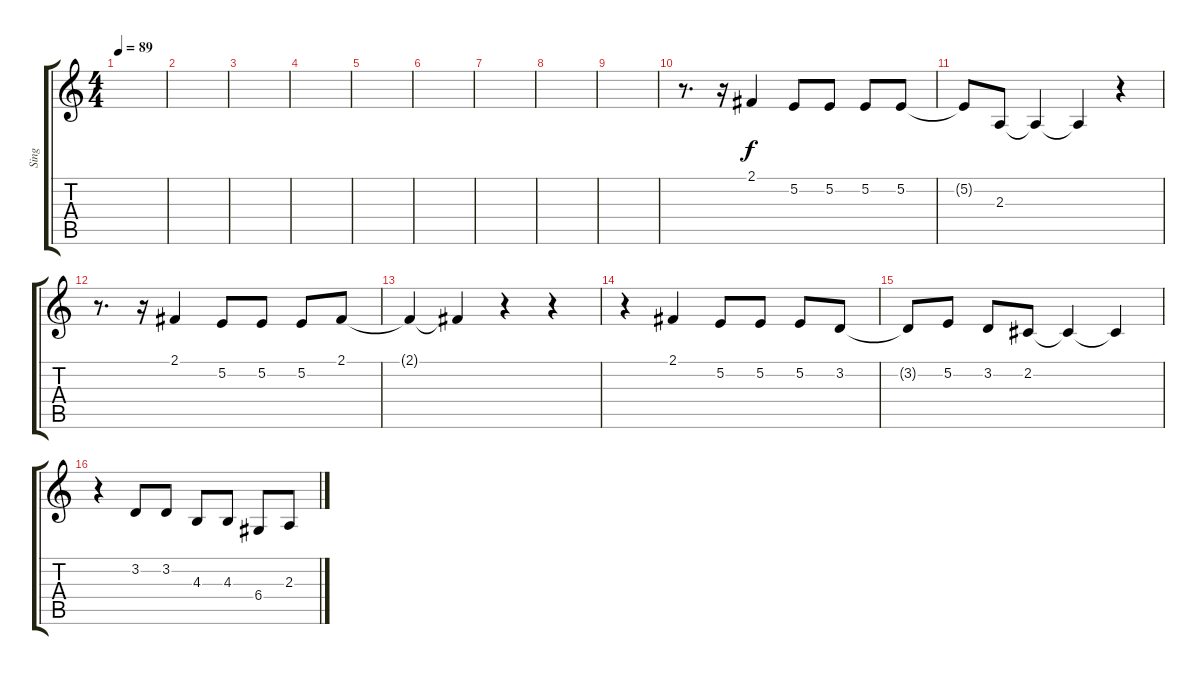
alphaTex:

\track ("Sing" "Sing") {instrument synthvoice}
\staff {score tabs}
\tuning (E4 B3 G3 D3 A2 E2) {hide}
\ts (4 4)
\tempo 89
\clef g2
\ks c
|
|
|
|
|
|
|
|
|
r.8{d} r.16 2.1.4 5.2.8 5.2.8 5.2.8 5.2.8 |
5.2{t}.8 2.3.8 2.3{t}.4 2.3{t}.4 r.4 |
r.8{d} r.16 2.1.4 5.2.8 5.2.8 5.2.8 2.1.8 |
2.1{t}.4 2.1{t}.4 r.4 r.4 |
r.4 2.1.4 5.2.8 5.2.8 5.2.8 3.2.8 |
3.2{t}.8 5.2.8 3.2.8 2.2.8 2.2{t}.4 2.2{t}.4 |
r.4 3.2.8 3.2.8 4.3.8 4.3.8 6.4.8 2.3.8
